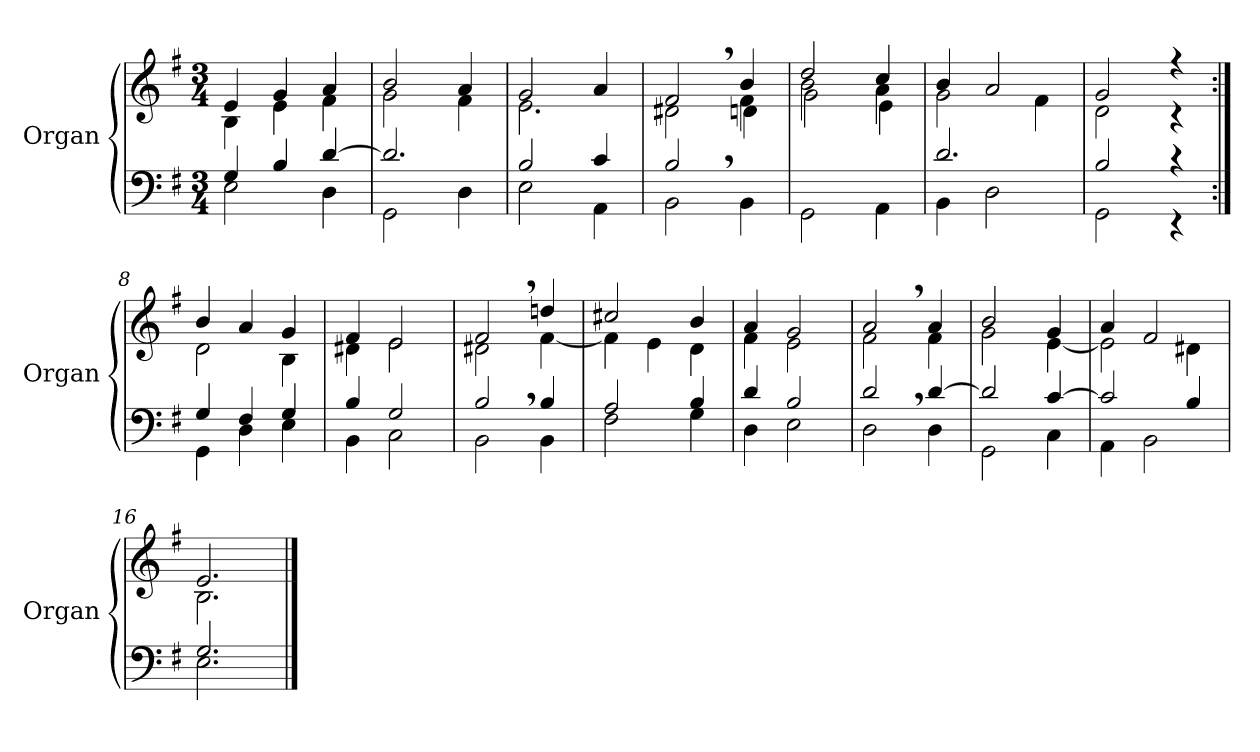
**kern	**kern
*part1	*part1
*staff2	*staff1
*I"Organ	*
*I'Organ	*
*clefF4	*clefG2
*k[f#]	*k[f#]
*M3/4	*M3/4
=1	=1
*^	*^
4G/	2E\	4e/	4B\
4B/	.	4g/	4e\
[>4d/	4D\	4a/	4f#\
=2	=2	=2	=2
2.d/]	2GG\	2b/	2g\
.	4D\	4a/	4f#\
=3	=3	=3	=3
2B/	2E\	2g/	2.e\
4c/	4AA\	4a/	.
=4	=4	=4	=4
*	*	*	*^
2B,</	2BB\	2f#,>/	2d#X\	2ryy
4ryy	4BB\	4b/	4f#\	4dn\
*v	*v	*	*	*
=5	=5	=5	=5
2GG\	2dd/	2b\	2g\
4AA\	4cc/	4a\	4e\
*	*	*v	*v
=6	=6	=6
*^	*	*
2.d/	4BB\	4b/	2g\
.	2D\	2a/	.
.	.	.	4f#\
=7	=7	=7	=7
2B/	2GG\	2g/	2d\
4r	4r	4r	4r
=8:|!	=8:|!	=8:|!	=8:|!
4G/	4GG\	4b/	2d\
4F#/	4D\	4a/	.
4G/	4E\	4g/	4B\
=9	=9	=9	=9
4B/	4BB\	4f#/	4d#X\
2G/	2C\	2e/	2e\
=10	=10	=10	=10
2B,</	2BB\	2f#,>/	2d#X\
4B/	4BB\	4ddn/	[<4f#\
=11	=11	=11	=11
2A/	2F#\	2cc#X/	4f#\]
.	.	.	4e\
4B/	4G\	4b/	4d\
=12	=12	=12	=12
4d/	4D\	4a/	4f#\
2B/	2E\	2g/	2e\
=13	=13	=13	=13
2d,</	2D\	2a,>/	2f#\
[>4d/	4D\	4a/	4f#\
=14	=14	=14	=14
2d/]	2GG\	2b/	2g\
[>4c/	4C\	4g/	[<4e\
=15	=15	=15	=15
2c/]	4AA\	4a/	2e\]
.	2BB\	2f#/	.
4B/	.	.	4d#X\
=16	=16	=16	=16
2.G/	2.E\	2.e/	2.B\
*v	*v	*	*
*	*v	*v
==	==
*-	*-
